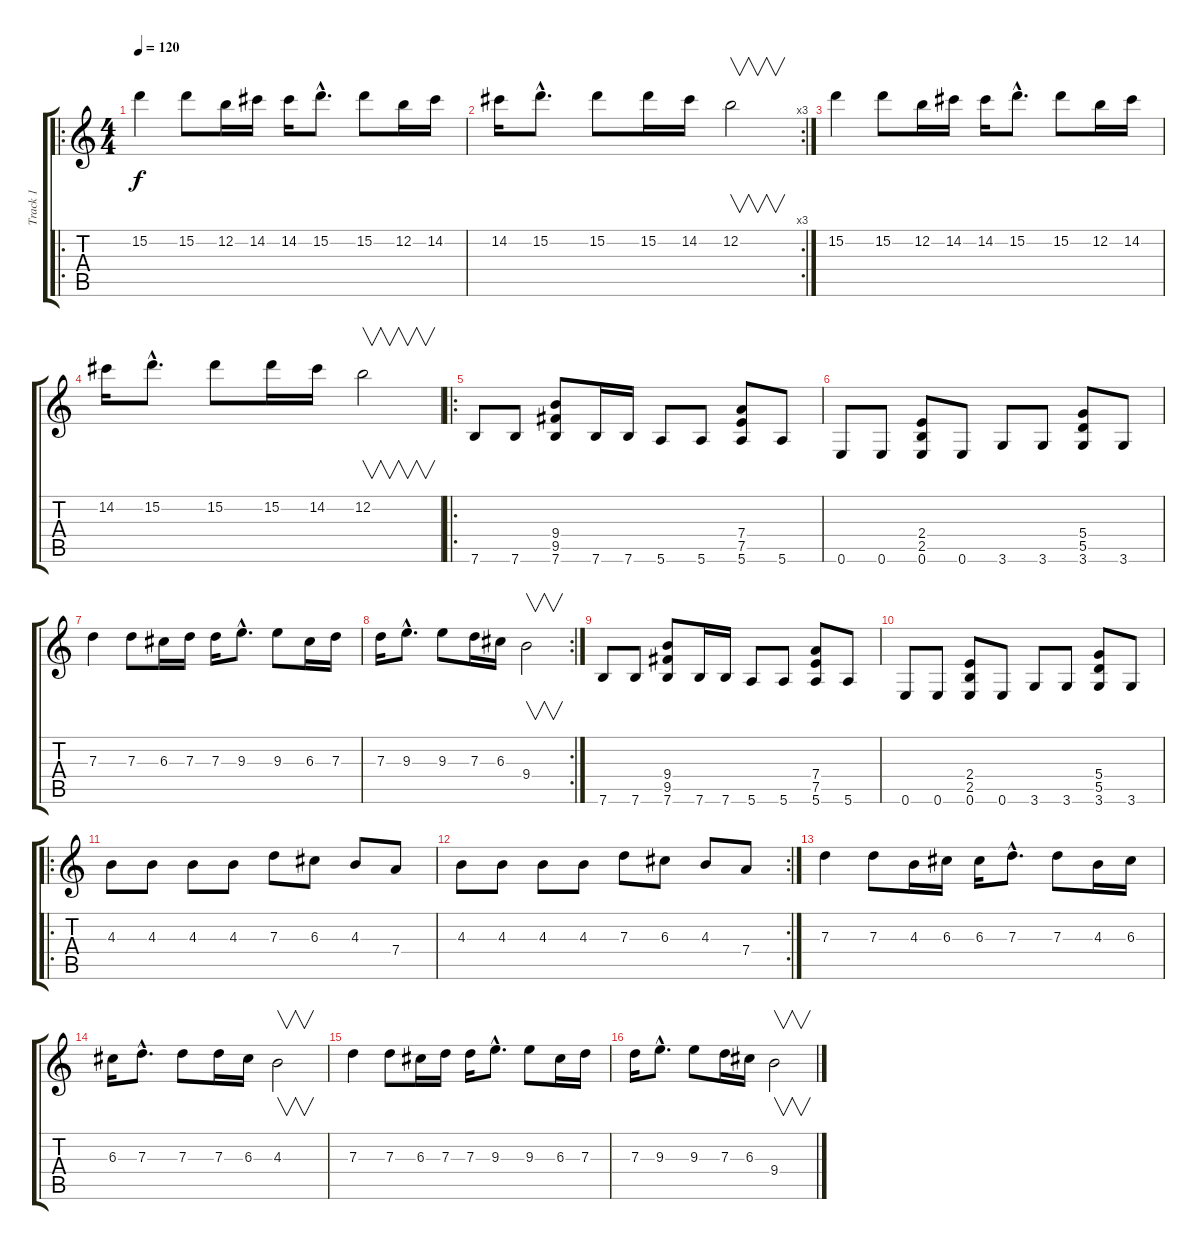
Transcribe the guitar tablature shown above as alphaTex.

\track ("Track 1" "Track 1") {instrument distortionguitar}
\staff {score tabs}
\tuning (E4 B3 G3 D3 A2 E2) {hide}
\ro
\ts (4 4)
\tempo 120
\clef g2
\ks c
15.2.4{dy f instrument electricguitarjazz} 15.2.8 12.2.16 14.2.16 14.2.16 15.2{hac}.8{d} 15.2.8 12.2.16 14.2.16 |
\rc 3
14.2.16 15.2{hac}.8{d} 15.2.8 15.2.16 14.2.16 12.2.2{v} |
15.2.4{instrument electricguitarjazz} 15.2.8 12.2.16 14.2.16 14.2.16 15.2{hac}.8{d} 15.2.8 12.2.16 14.2.16 |
14.2.16 15.2{hac}.8{d} 15.2.8 15.2.16 14.2.16 12.2.2{v} |
\ro
7.6.8{instrument distortionguitar} 7.6.8 (9.4 9.5 7.6).8 7.6.16 7.6.16 5.6.8 5.6.8 (7.4 7.5 5.6).8 5.6.8 |
0.6.8 0.6.8 (2.4 2.5 0.6).8 0.6.8 3.6.8 3.6.8 (5.4 5.5 3.6).8 3.6.8 |
7.3.4{instrument electricguitarjazz} 7.3.8 6.3.16 7.3.16 7.3.16 9.3{hac}.8{d} 9.3.8 6.3.16 7.3.16 |
\rc 2
7.3.16 9.3{hac}.8{d} 9.3.8 7.3.16 6.3.16 9.4.2{v} |
7.6.8{instrument distortionguitar} 7.6.8 (9.4 9.5 7.6).8 7.6.16 7.6.16 5.6.8 5.6.8 (7.4 7.5 5.6).8 5.6.8 |
0.6.8 0.6.8 (2.4 2.5 0.6).8 0.6.8 3.6.8 3.6.8 (5.4 5.5 3.6).8 3.6.8 |
\ro
4.3.8{volume 10 instrument electricguitarjazz} 4.3.8 4.3.8 4.3.8 7.3.8 6.3.8 4.3.8 7.4.8 |
\rc 2
4.3.8{volume 10 instrument electricguitarjazz} 4.3.8 4.3.8 4.3.8 7.3.8 6.3.8 4.3.8 7.4.8 |
7.3.4{volume 16 instrument electricguitarjazz} 7.3.8 4.3.16 6.3.16 6.3.16 7.3{hac}.8{d} 7.3.8 4.3.16 6.3.16 |
6.3.16 7.3{hac}.8{d} 7.3.8 7.3.16 6.3.16 4.3.2{v} |
7.3.4 7.3.8 6.3.16 7.3.16 7.3.16 9.3{hac}.8{d} 9.3.8 6.3.16 7.3.16 |
7.3.16 9.3{hac}.8{d} 9.3.8 7.3.16 6.3.16 9.4.2{v}
